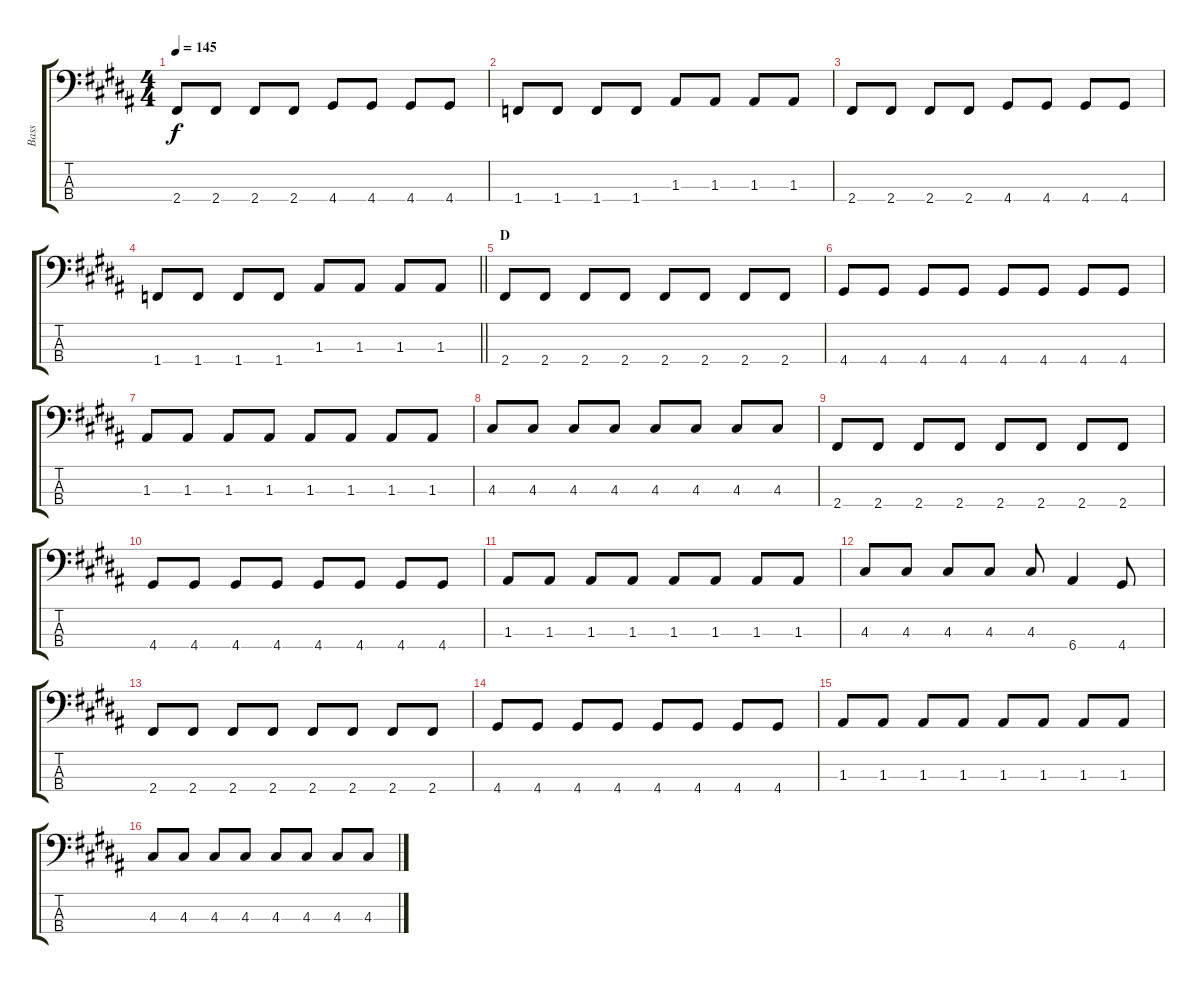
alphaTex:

\track ("Bass" "Bass") {instrument electricbassfinger}
\staff {score tabs}
\tuning (G2 D2 A1 E1) {hide}
\ts (4 4)
\tempo 145
\clef f4
\ks b
2.4.8{dy f} 2.4.8 2.4.8 2.4.8 4.4.8 4.4.8 4.4.8 4.4.8 |
1.4.8 1.4.8 1.4.8 1.4.8 1.3.8 1.3.8 1.3.8 1.3.8 |
2.4.8 2.4.8 2.4.8 2.4.8 4.4.8 4.4.8 4.4.8 4.4.8 |
\barLineRight lightlight
1.4.8 1.4.8 1.4.8 1.4.8 1.3.8 1.3.8 1.3.8 1.3.8 |
\section ("" "D")
2.4.8 2.4.8 2.4.8 2.4.8 2.4.8 2.4.8 2.4.8 2.4.8 |
4.4.8 4.4.8 4.4.8 4.4.8 4.4.8 4.4.8 4.4.8 4.4.8 |
1.3.8 1.3.8 1.3.8 1.3.8 1.3.8 1.3.8 1.3.8 1.3.8 |
4.3.8 4.3.8 4.3.8 4.3.8 4.3.8 4.3.8 4.3.8 4.3.8 |
2.4.8 2.4.8 2.4.8 2.4.8 2.4.8 2.4.8 2.4.8 2.4.8 |
4.4.8 4.4.8 4.4.8 4.4.8 4.4.8 4.4.8 4.4.8 4.4.8 |
1.3.8 1.3.8 1.3.8 1.3.8 1.3.8 1.3.8 1.3.8 1.3.8 |
4.3.8 4.3.8 4.3.8 4.3.8 4.3.8 6.4.4 4.4.8 |
2.4.8 2.4.8 2.4.8 2.4.8 2.4.8 2.4.8 2.4.8 2.4.8 |
4.4.8 4.4.8 4.4.8 4.4.8 4.4.8 4.4.8 4.4.8 4.4.8 |
1.3.8 1.3.8 1.3.8 1.3.8 1.3.8 1.3.8 1.3.8 1.3.8 |
4.3.8 4.3.8 4.3.8 4.3.8 4.3.8 4.3.8 4.3.8 4.3.8
